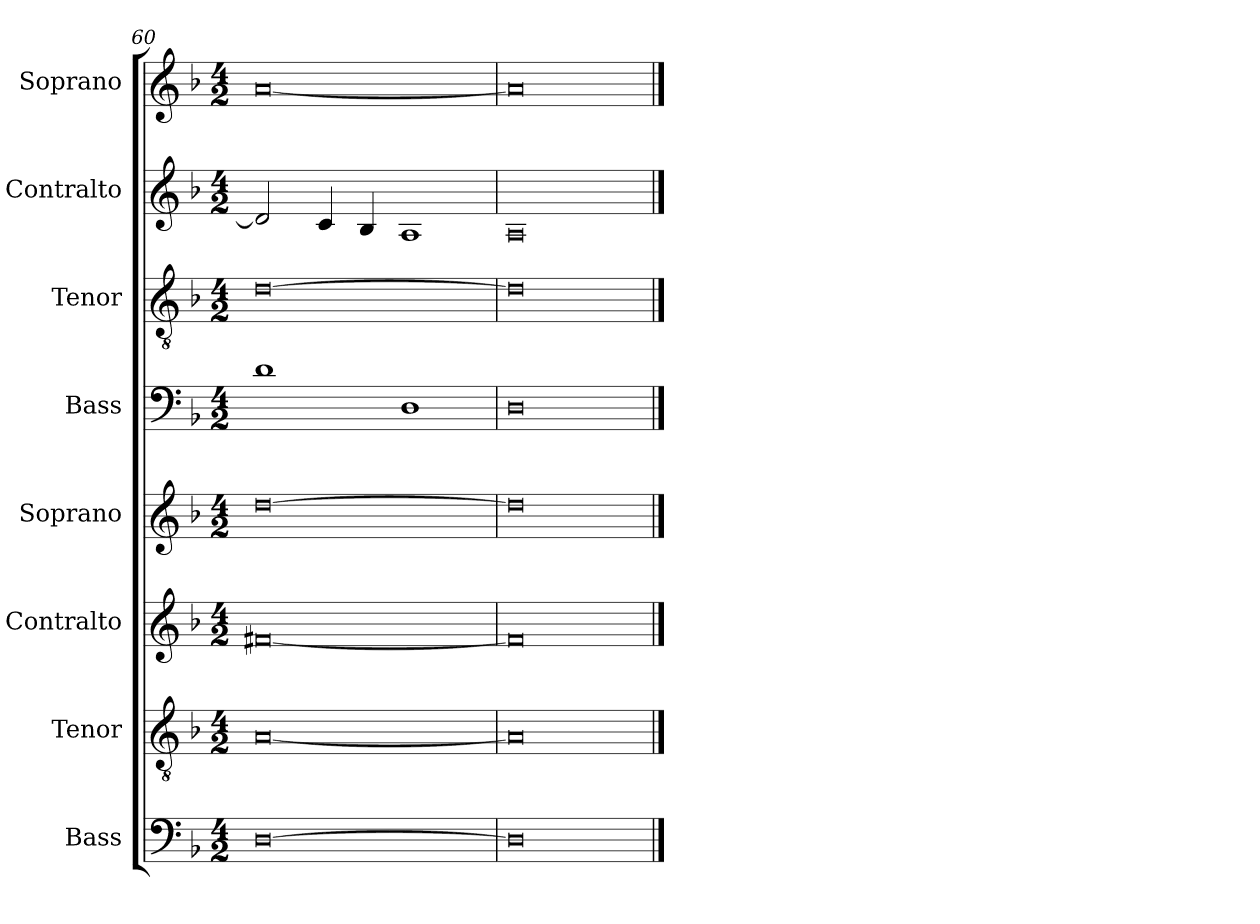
**kern	**kern	**kern	**kern	**kern	**kern	**kern	**kern
*part8	*part7	*part6	*part5	*part4	*part3	*part2	*part1
*staff8	*staff7	*staff6	*staff5	*staff4	*staff3	*staff2	*staff1
*I"Bass	*I"Tenor	*I"Contralto	*I"Soprano	*I"Bass	*I"Tenor	*I"Contralto	*I"Soprano
*I'B	*I'T	*I'A	*I'S	*I'B	*I'T	*I'A	*I'S
*clefF4	*clefGv2	*clefG2	*clefG2	*clefF4	*clefGv2	*clefG2	*clefG2
*k[b-]	*k[b-]	*k[b-]	*k[b-]	*k[b-]	*k[b-]	*k[b-]	*k[b-]
*G:dor	*G:dor	*G:dor	*G:dor	*G:dor	*G:dor	*G:dor	*G:dor
*M4/2	*M4/2	*M4/2	*M4/2	*M4/2	*M4/2	*M4/2	*M4/2
=60	=60	=60	=60	=60	=60	=60	=60
[0D	[0A	[0f#X	[0dd	1d	[0d	2d]	[0a
.	.	.	.	.	.	4c	.
.	.	.	.	.	.	4B-	.
.	.	.	.	1D	.	1A	.
=61	=61	=61	=61	=61	=61	=61	=61
0D]	0A]	0f#]	0dd]	0D	0d]	0A	0a]
==	==	==	==	==	==	==	==
*-	*-	*-	*-	*-	*-	*-	*-
